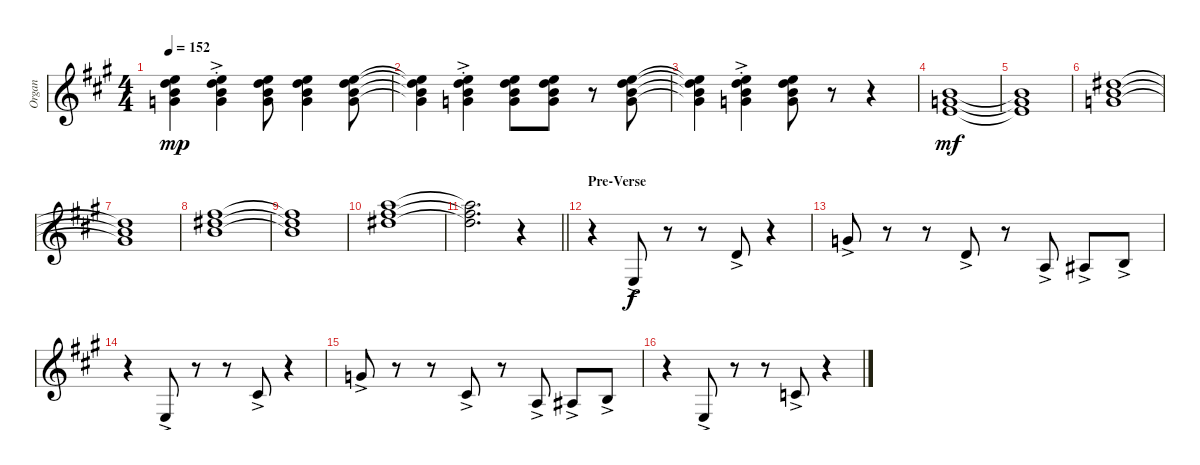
\track ("Organ" "Organ") {instrument drawbarorgan}
\staff {score}
\tuning (E4 B3 G3 D3 A2 E2 B1) {hide}
\ts (4 4)
\tempo 152
\clef g2
\ks a
(3.1{t} 12.2{t} 19.3{t} 26.4{t}).4{dy mp} (3.1{ac st} 12.2 19.3 26.4).4 (3.1 12.2 19.3 26.4).8 (3.1 12.2 19.3 26.4).4 (3.1 12.2 19.3 26.4).8 |
(3.1{t} 12.2{t} 19.3{t} 26.4{t}).4 (3.1{ac st} 12.2 19.3 26.4).4 (3.1 12.2 19.3 26.4).8 (3.1 12.2 19.3 26.4).8 r.8 (3.1 12.2 19.3 26.4).8 |
(3.1{t} 12.2{t} 19.3{t} 26.4{t}).4 (3.1{ac st} 12.2 19.3 26.4).4 (3.1 12.2 19.3 26.4).8 r.8 r.4 |
(0.1 8.2 16.3).1{dy mf} |
(0.1{t} 8.2{t} 16.3{t}).1 |
(3.1 12.2 20.3).1 |
(3.1{t} 12.2{t} 20.3{t}).1 |
(7.1 16.2 23.3).1 |
(7.1{t} 16.2{t} 23.3{t}).1 |
(11.1 19.2 26.3).1 |
\barLineRight lightlight
(11.1{t} 19.2{t} 26.3{t}).2{d} r.4 |
\section ("" "Pre-Verse")
r.4 2.4{ac}.8{dy f} r.8 r.8 3.2{ac}.8 r.4 |
3.1{ac}.8 r.8 r.8 3.2{ac}.8 r.8 2.3{ac}.8 3.3{ac}.8 0.2{ac}.8 |
r.4 2.4{ac}.8 r.8 r.8 2.2{ac}.8 r.4 |
3.1{ac}.8 r.8 r.8 2.2{ac}.8 r.8 2.3{ac}.8 3.3{ac}.8 0.2{ac}.8 |
r.4 2.4{ac}.8 r.8 r.8 1.2{ac}.8 r.4
